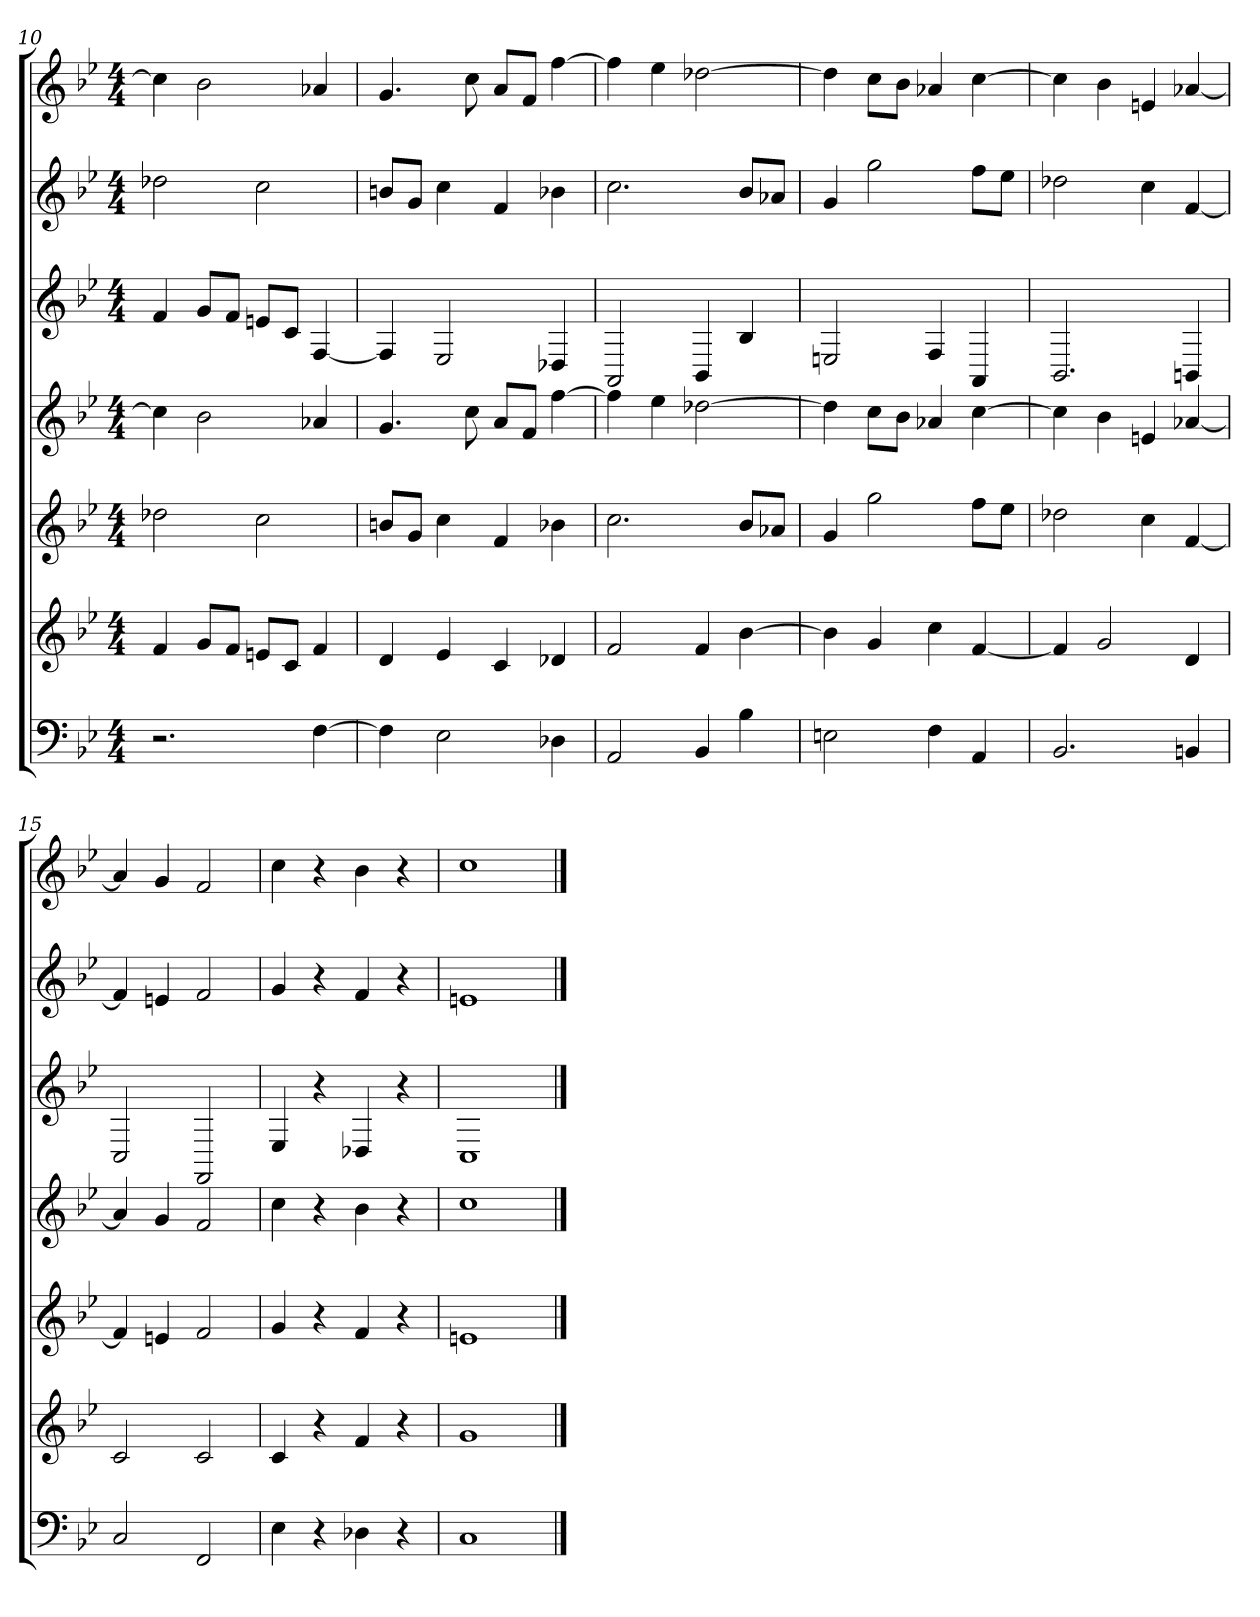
**kern	**kern	**kern	**kern	**kern	**kern	**kern
*part7	*part6	*part5	*part4	*part3	*part2	*part1
*staff7	*staff6	*staff5	*staff4	*staff3	*staff2	*staff1
*k[b-e-]	*k[b-e-]	*k[b-e-]	*k[b-e-]	*k[b-e-]	*k[b-e-]	*k[b-e-]
*B-:	*B-:	*B-:	*B-:	*B-:	*B-:	*B-:
*M4/4	*M4/4	*M4/4	*M4/4	*M4/4	*M4/4	*M4/4
=10	=10	=10	=10	=10	=10	=10
2.r	4f	2dd-X	4cc]	4f	2dd-X	4cc]
.	8gL	.	2b-	8gL	.	2b-
.	8fJ	.	.	8fJ	.	.
.	8enL	2cc	.	8enL	2cc	.
.	8cJ	.	.	8cJ	.	.
[4F	4f	.	4a-X	[4F	.	4a-X
=11	=11	=11	=11	=11	=11	=11
4F]	4d	8bnL	4.g	4F]	8bnL	4.g
.	.	8gJ	.	.	8gJ	.
2E-	4e-	4cc	.	2E-	4cc	.
.	.	.	8cc	.	.	8cc
.	4c	4f	8aL	.	4f	8aL
.	.	.	8fJ	.	.	8fJ
4D-X	4d-X	4b-X	[4ff	4D-X	4b-X	[4ff
=12	=12	=12	=12	=12	=12	=12
2AA	2f	2.cc	4ff]	2AA	2.cc	4ff]
.	.	.	4ee-	.	.	4ee-
4BB-	4f	.	[2dd-X	4BB-	.	[2dd-X
4B-	[4b-	8b-L	.	4B-	8b-L	.
.	.	8a-XJ	.	.	8a-XJ	.
=13	=13	=13	=13	=13	=13	=13
2En	4b-]	4g	4dd-]	2En	4g	4dd-]
.	4g	2gg	8ccL	.	2gg	8ccL
.	.	.	8b-J	.	.	8b-J
4F	4cc	.	4a-X	4F	.	4a-X
4AA	[4f	8ffL	[4cc	4AA	8ffL	[4cc
.	.	8ee-J	.	.	8ee-J	.
=14	=14	=14	=14	=14	=14	=14
2.BB-	4f]	2dd-X	4cc]	2.BB-	2dd-X	4cc]
.	2g	.	4b-	.	.	4b-
.	.	4cc	4en	.	4cc	4en
4BBn	4d	[4f	[4a-X	4BBn	[4f	[4a-X
=15	=15	=15	=15	=15	=15	=15
2C	2c	4f]	4a-]	2C	4f]	4a-]
.	.	4en	4g	.	4en	4g
2FF	2c	2f	2f	2FF	2f	2f
=16	=16	=16	=16	=16	=16	=16
4E-	4c	4g	4cc	4E-	4g	4cc
4r	4r	4r	4r	4r	4r	4r
4D-X	4f	4f	4b-	4D-X	4f	4b-
4r	4r	4r	4r	4r	4r	4r
=17	=17	=17	=17	=17	=17	=17
1C	1g	1en	1cc	1C	1en	1cc
==	==	==	==	==	==	==
*-	*-	*-	*-	*-	*-	*-
